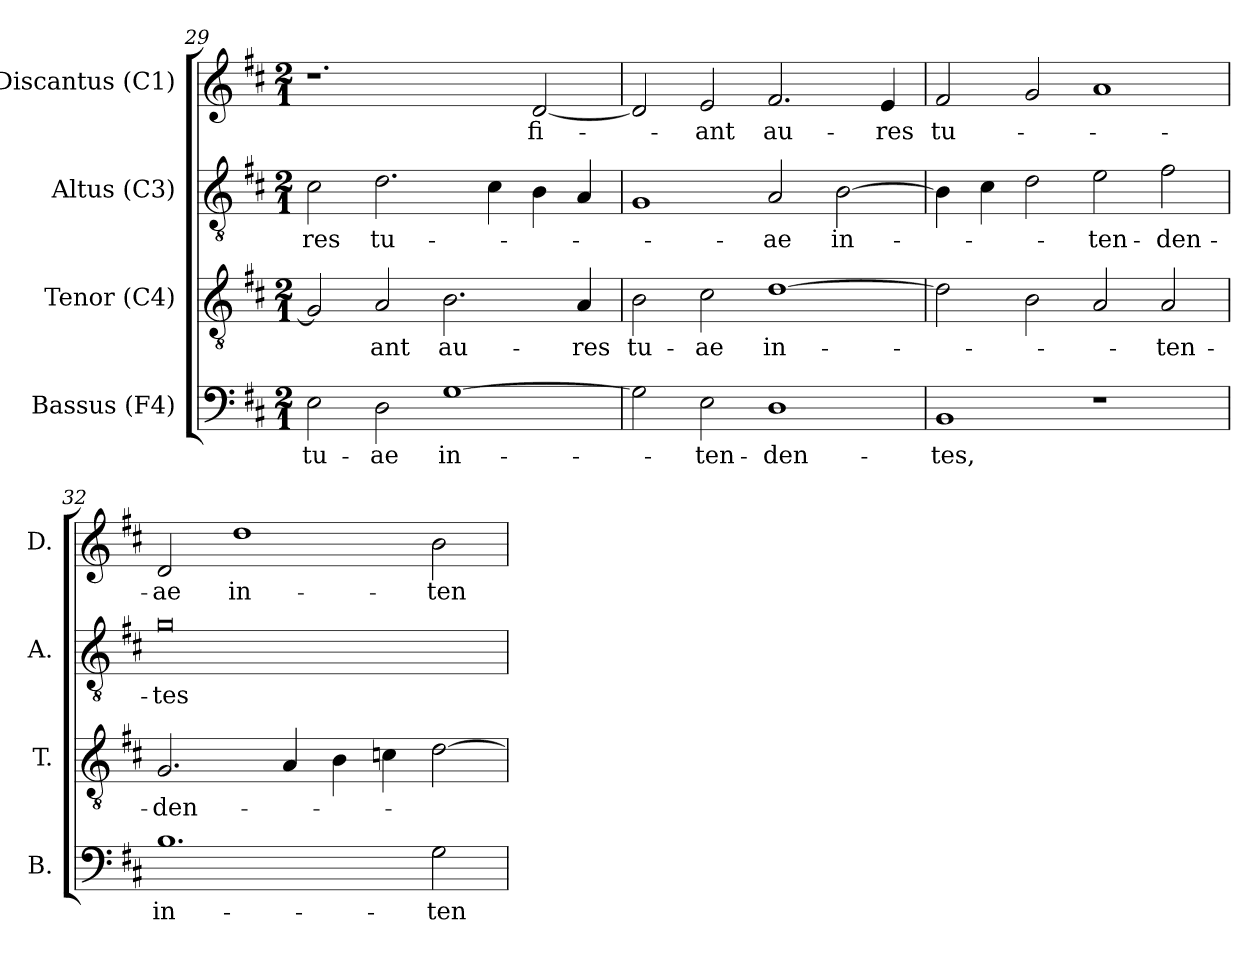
**kern	**text	**kern	**text	**kern	**text	**kern	**text
*part4	*part4	*part3	*part3	*part2	*part2	*part1	*part1
*staff4	*staff4	*staff3	*staff3	*staff2	*staff2	*staff1	*staff1
*I"Bassus (F4)	*	*I"Tenor (C4)	*	*I"Altus (C3)	*	*I"Discantus (C1)	*
*I'B.	*	*I'T.	*	*I'A.	*	*I'D.	*
!!LO:PB:g=z
*clefF4	*	*clefGv2	*	*clefGv2	*	*clefG2	*
*	*	*ITrd7c12	*	*ITrd7c12	*	*	*
*k[f#c#]	*	*k[f#c#]	*	*k[f#c#]	*	*k[f#c#]	*
*D:	*	*D:	*	*D:	*	*D:	*
*M2/1	*	*M2/1	*	*M2/1	*	*M2/1	*
=29	=29	=29	=29	=29	=29	=29	=29
!	!LO:LY:b:color=#000000	!	!	!	!	!	!
!	!	!	!	!	!LO:LY:b:color=#000000	!	!
2Ei\	tu-	2GGi/]	.	2C#i\	-res	1.r	.
!	!LO:LY:b:color=#000000	!	!	!	!	!	!
!	!	!	!LO:LY:b:color=#000000	!	!	!	!
!	!	!	!	!	!LO:LY:b:color=#000000	!	!
2Di\	-ae	2AAi/	-ant	2.Di\	tu-	.	.
!	!LO:LY:b:color=#000000	!	!	!	!	!	!
!	!	!	!LO:LY:b:color=#000000	!	!	!	!
[1Gi	in-	2.BBi\	au-	.	.	.	.
.	.	.	.	4C#i\	.	.	.
!	!	!	!	!	!	!	!LO:LY:b:color=#000000
.	.	.	.	4BBi\	.	[2di/	fi-
!	!	!	!LO:LY:b:color=#000000	!	!	!	!
.	.	4AAi/	-res	4AAi/	.	.	.
=30	=30	=30	=30	=30	=30	=30	=30
!	!	!	!LO:LY:b:color=#000000	!	!	!	!
2Gi\]	.	2BBi\	tu-	1GGi	.	2di/]	.
!	!LO:LY:b:color=#000000	!	!	!	!	!	!
!	!	!	!LO:LY:b:color=#000000	!	!	!	!
!	!	!	!	!	!	!	!LO:LY:b:color=#000000
2Ei\	-ten-	2C#i\	-ae	.	.	2ei/	-ant
!	!LO:LY:b:color=#000000	!	!	!	!	!	!
!	!	!	!LO:LY:b:color=#000000	!	!	!	!
!	!	!	!	!	!LO:LY:b:color=#000000	!	!
!	!	!	!	!	!	!	!LO:LY:b:color=#000000
1Di	-den-	[1Di	in-	2AAi/	-ae	2.f#i/	au-
!	!	!	!	!	!LO:LY:b:color=#000000	!	!
.	.	.	.	[2BBi\	in-	.	.
!	!	!	!	!	!	!	!LO:LY:b:color=#000000
.	.	.	.	.	.	4ei/	-res
=31	=31	=31	=31	=31	=31	=31	=31
!	!LO:LY:b:color=#000000	!	!	!	!	!	!
!	!	!	!	!	!	!	!LO:LY:b:color=#000000
1BBi	-tes,	2Di\]	.	4BBi\]	.	2f#i/	tu-
.	.	.	.	4C#i\	.	.	.
.	.	2BBi\	.	2Di\	.	2gi/	.
!	!	!	!	!	!LO:LY:b:color=#000000	!	!
1r	.	2AAi/	.	2Ei\	-ten-	1ai	.
!	!	!	!LO:LY:b:color=#000000	!	!	!	!
!	!	!	!	!	!LO:LY:b:color=#000000	!	!
.	.	2AAi/	-ten-	2F#i\	-den-	.	.
=32	=32	=32	=32	=32	=32	=32	=32
!	!LO:LY:b:color=#000000	!	!	!	!	!	!
!	!	!	!LO:LY:b:color=#000000	!	!	!	!
!	!	!	!	!	!LO:LY:b:color=#000000	!	!
!	!	!	!	!	!	!	!LO:LY:b:color=#000000
1.Bi	in-	2.GGi/	-den-	0Gi	-tes	2di/	-ae
!	!	!	!	!	!	!	!LO:LY:b:color=#000000
.	.	.	.	.	.	1ddi	in-
.	.	4AAi/	.	.	.	.	.
.	.	4BBi\	.	.	.	.	.
.	.	4Ci\	.	.	.	.	.
!	!LO:LY:b:color=#000000	!	!	!	!	!	!
!	!	!	!	!	!	!	!LO:LY:b:color=#000000
2Gi\	-ten-	[2Di\	.	.	.	2bi\	-ten-
=	=	=	=	=	=	=	=
*-	*-	*-	*-	*-	*-	*-	*-
